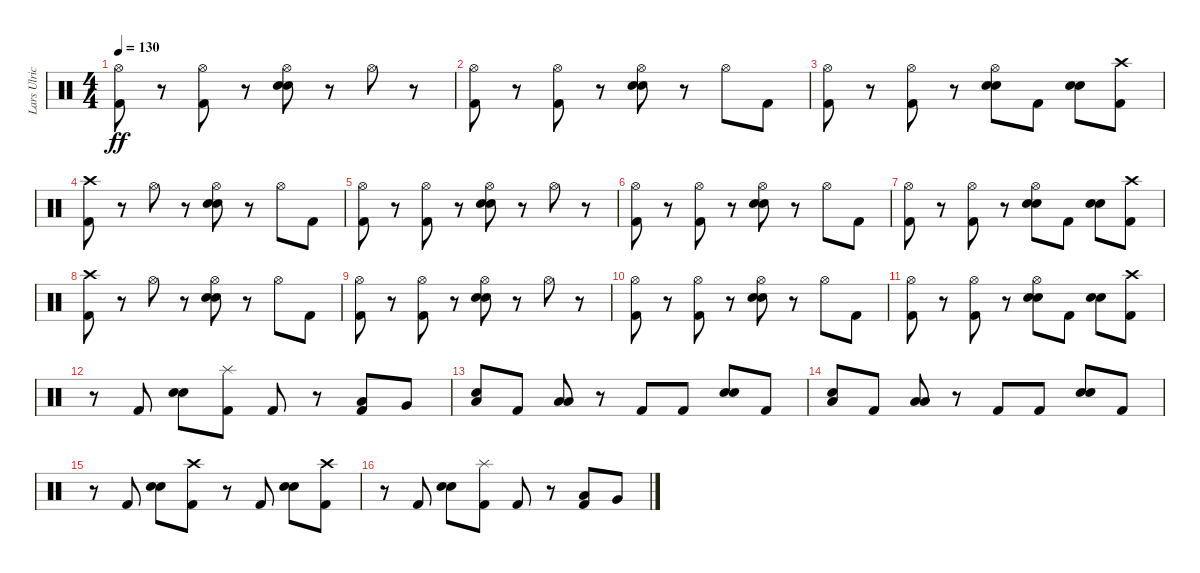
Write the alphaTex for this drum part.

\track ("Lars Ulrich" "Lars Ulric") {instrument percussion}
\staff {score}
\articulation defaults
\ts (4 4)
\tempo 130
\clef neutral
\ks c
("Hi-Hat (open)" "Kick (hit) 2").8{dy ff} r.8 ("Hi-Hat (open)" "Kick (hit) 2").8 r.8 ("Hi-Hat (open)" "Electric Snare (hit)" "Electric Snare (hit)").8 r.8 "Hi-Hat (open)".8 r.8 |
("Hi-Hat (open)" "Kick (hit) 2").8 r.8 ("Hi-Hat (open)" "Kick (hit) 2").8 r.8 ("Hi-Hat (open)" "Electric Snare (hit)" "Electric Snare (hit)").8 r.8 "Hi-Hat (open)".8 "Kick (hit) 2".8 |
("Hi-Hat (open)" "Kick (hit) 2").8 r.8 ("Hi-Hat (open)" "Kick (hit) 2").8 r.8 ("Hi-Hat (open)" "Electric Snare (hit)" "Electric Snare (hit)").8 "Kick (hit) 2".8 ("Electric Snare (hit)" "Electric Snare (hit)").8{bd 240} ("Crash high (hit)" "Kick (hit) 2").8 |
("Crash high (hit)" "Kick (hit) 2").8 r.8 "Hi-Hat (open)".8 r.8 ("Hi-Hat (open)" "Electric Snare (hit)" "Electric Snare (hit)").8 r.8 "Hi-Hat (open)".8 "Kick (hit) 2".8 |
("Hi-Hat (open)" "Kick (hit) 2").8 r.8 ("Hi-Hat (open)" "Kick (hit) 2").8 r.8 ("Hi-Hat (open)" "Electric Snare (hit)" "Electric Snare (hit)").8 r.8 "Hi-Hat (open)".8 r.8 |
("Hi-Hat (open)" "Kick (hit) 2").8 r.8 ("Hi-Hat (open)" "Kick (hit) 2").8 r.8 ("Hi-Hat (open)" "Electric Snare (hit)" "Electric Snare (hit)").8 r.8 "Hi-Hat (open)".8 "Kick (hit) 2".8 |
("Hi-Hat (open)" "Kick (hit) 2").8 r.8 ("Hi-Hat (open)" "Kick (hit) 2").8 r.8 ("Hi-Hat (open)" "Electric Snare (hit)" "Electric Snare (hit)").8 "Kick (hit) 2".8 ("Electric Snare (hit)" "Electric Snare (hit)").8{bd 240} ("Crash high (hit)" "Kick (hit) 2").8 |
("Crash high (hit)" "Kick (hit) 2").8 r.8 "Hi-Hat (open)".8 r.8 ("Hi-Hat (open)" "Electric Snare (hit)" "Electric Snare (hit)").8 r.8 "Hi-Hat (open)".8 "Kick (hit) 2".8 |
("Hi-Hat (open)" "Kick (hit) 2").8 r.8 ("Hi-Hat (open)" "Kick (hit) 2").8 r.8 ("Hi-Hat (open)" "Electric Snare (hit)" "Electric Snare (hit)").8 r.8 "Hi-Hat (open)".8 r.8 |
("Hi-Hat (open)" "Kick (hit) 2").8 r.8 ("Hi-Hat (open)" "Kick (hit) 2").8 r.8 ("Hi-Hat (open)" "Electric Snare (hit)" "Electric Snare (hit)").8 r.8 "Hi-Hat (open)".8 "Kick (hit) 2".8 |
("Hi-Hat (open)" "Kick (hit) 2").8 r.8 ("Hi-Hat (open)" "Kick (hit) 2").8 r.8 ("Hi-Hat (open)" "Electric Snare (hit)" "Electric Snare (hit)").8 "Kick (hit) 2".8 ("Electric Snare (hit)" "Electric Snare (hit)").8{bd 240} ("Crash high (hit)" "Kick (hit) 2").8 |
r.8 "Kick (hit) 2".8 ("Electric Snare (hit)" "Electric Snare (hit)").8{bd 240} ("Splash (hit)" "Kick (hit) 2").8 "Kick (hit) 2".8 r.8 ("Low Floor Tom (hit)" "Kick (hit) 2").8 "Very Low Tom (hit)".8 |
("Electric Snare (hit)" "Low Tom (hit)").8 "Kick (hit) 2".8 ("Low Tom (hit)" "Low Tom (hit)").8 r.8 "Kick (hit) 2".8 "Kick (hit) 2".8 ("Electric Snare (hit)" "Electric Snare (hit)").8{bd 240} "Kick (hit) 2".8 |
("Electric Snare (hit)" "Low Tom (hit)").8 "Kick (hit) 2".8 ("Low Tom (hit)" "Low Tom (hit)").8 r.8 "Kick (hit) 2".8 "Kick (hit) 2".8 ("Electric Snare (hit)" "Electric Snare (hit)").8{bd 240} "Kick (hit) 2".8 |
r.8 "Kick (hit) 2".8 ("Electric Snare (hit)" "Electric Snare (hit)").8{bd 240} ("Crash high (hit)" "Kick (hit) 2").8 r.8 "Kick (hit) 2".8 ("Electric Snare (hit)" "Electric Snare (hit)").8{bd 240} ("Crash high (hit)" "Kick (hit) 2").8 |
r.8 "Kick (hit) 2".8 ("Electric Snare (hit)" "Electric Snare (hit)").8{bd 240} ("Splash (hit)" "Kick (hit) 2").8 "Kick (hit) 2".8 r.8 ("Low Floor Tom (hit)" "Kick (hit) 2").8 "Very Low Tom (hit)".8
